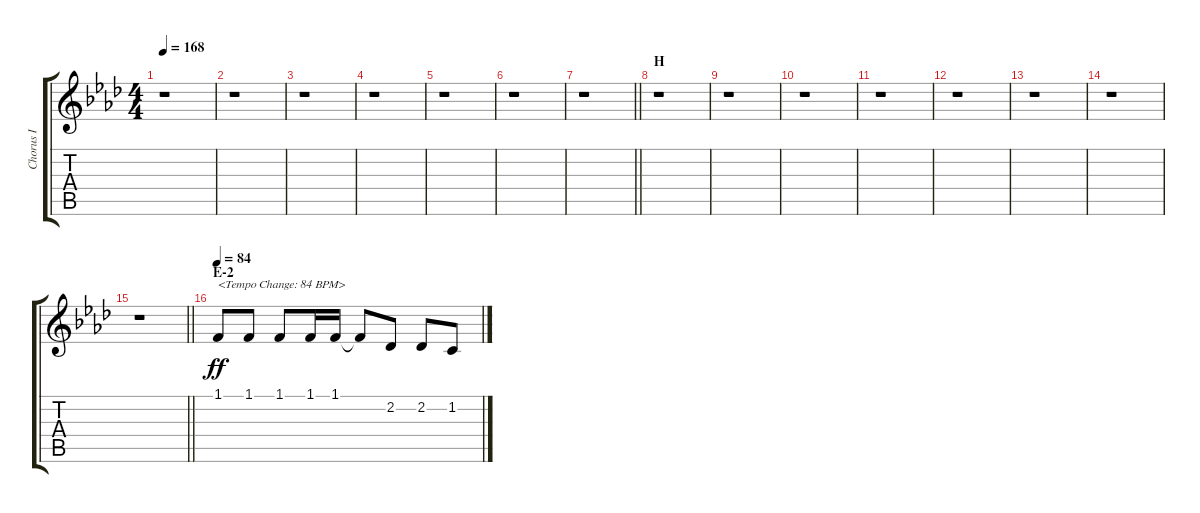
\track ("Chorus I" "Chorus I") {instrument voiceoohs}
\staff {score tabs}
\tuning (E4 B3 G3 D3 A2 E2) {hide}
\ts (4 4)
\tempo 168
\clef g2
\ks ab
r.1{dy ff} |
r.1 |
r.1 |
r.1 |
r.1 |
r.1 |
\barLineRight lightlight
r.1 |
\section ("" "H")
r.1 |
r.1 |
r.1 |
r.1 |
r.1 |
r.1 |
r.1 |
\barLineRight lightlight
r.1 |
\section ("" "E-2")
\tempo 84
1.1.8{txt "<Tempo Change: 84 BPM>"} 1.1.8 1.1.8 1.1.16 1.1.16 1.1{t}.8 2.2.8 2.2.8 1.2.8
